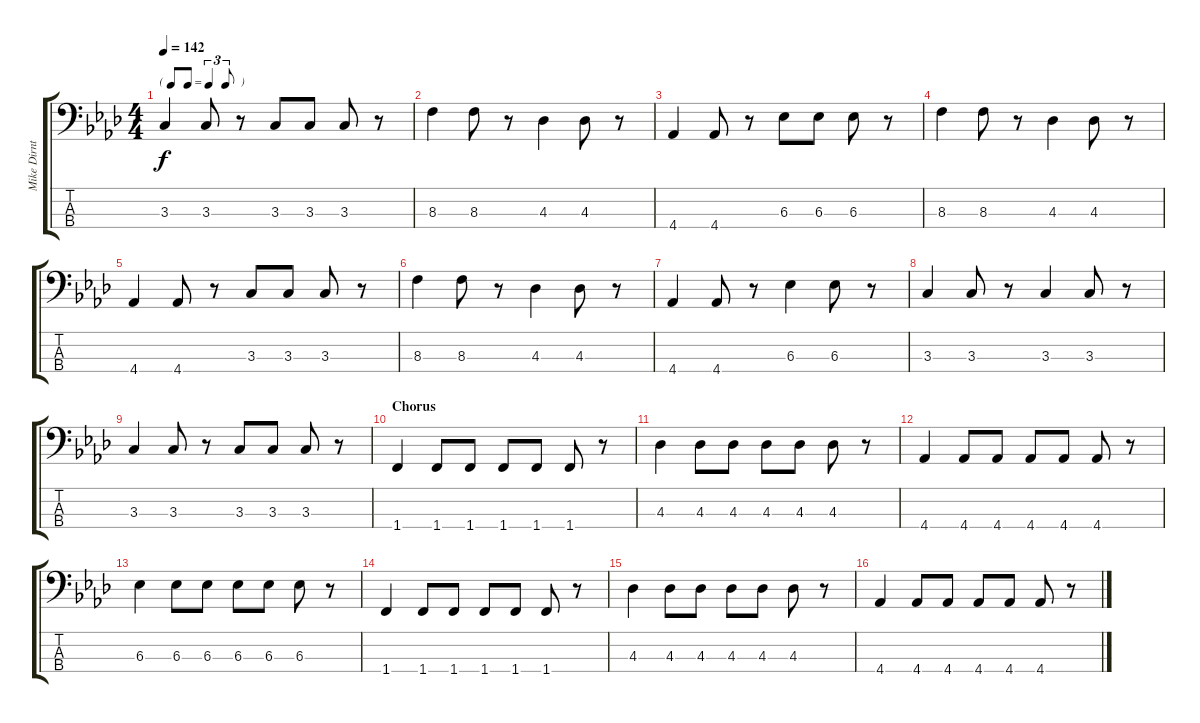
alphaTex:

\track ("Mike Dirnt (Bass Guitar)" "Mike Dirnt") {instrument electricbasspick}
\staff {score tabs}
\tuning (G2 D2 A1 E1) {hide}
\ts (4 4)
\tf triplet8th
\tempo 142
\clef f4
\ks ab
3.3.4{dy f} 3.3.8 r.8 3.3.8 3.3.8 3.3.8 r.8 |
8.3.4 8.3.8 r.8 4.3.4 4.3.8 r.8 |
4.4.4 4.4.8 r.8 6.3.8 6.3.8 6.3.8 r.8 |
8.3.4 8.3.8 r.8 4.3.4 4.3.8 r.8 |
4.4.4 4.4.8 r.8 3.3.8 3.3.8 3.3.8 r.8 |
8.3.4 8.3.8 r.8 4.3.4 4.3.8 r.8 |
4.4.4 4.4.8 r.8 6.3.4 6.3.8 r.8 |
3.3.4 3.3.8 r.8 3.3.4 3.3.8 r.8 |
3.3.4 3.3.8 r.8 3.3.8 3.3.8 3.3.8 r.8 |
\section ("" "Chorus")
1.4.4 1.4.8 1.4.8 1.4.8 1.4.8 1.4.8 r.8 |
4.3.4 4.3.8 4.3.8 4.3.8 4.3.8 4.3.8 r.8 |
4.4.4 4.4.8 4.4.8 4.4.8 4.4.8 4.4.8 r.8 |
6.3.4 6.3.8 6.3.8 6.3.8 6.3.8 6.3.8 r.8 |
1.4.4 1.4.8 1.4.8 1.4.8 1.4.8 1.4.8 r.8 |
4.3.4 4.3.8 4.3.8 4.3.8 4.3.8 4.3.8 r.8 |
4.4.4 4.4.8 4.4.8 4.4.8 4.4.8 4.4.8 r.8
